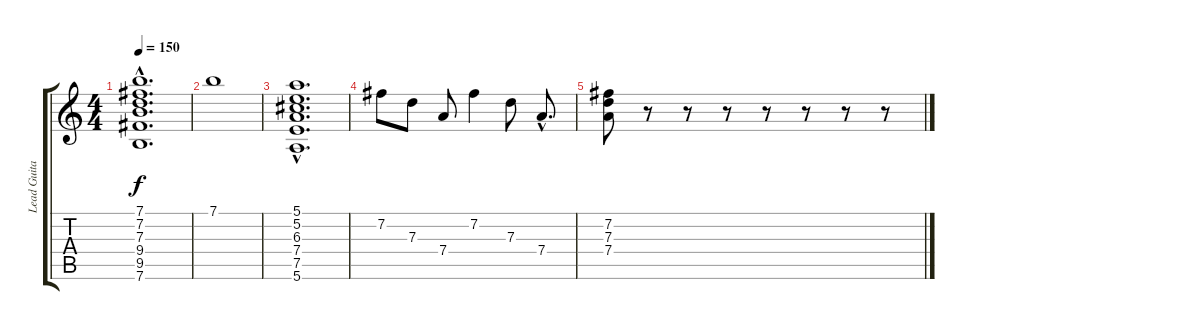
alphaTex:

\track ("Lead Guitar" "Lead Guita") {instrument overdrivenguitar}
\staff {score tabs}
\tuning (E4 B3 G3 D3 A2 E2) {hide}
\ts (4 4)
\tempo 150
\clef g2
\ks c
(7.1{hac} 7.2{hac} 7.3{hac} 9.4{hac} 9.5{hac} 7.6{hac}).1{d dy f} |
7.1.1 |
(5.1{hac} 5.2{hac} 6.3{hac} 7.4{hac} 7.5{hac} 5.6{hac}).1{d} |
7.2.8 7.3.8 7.4.8 7.2.4 7.3.8 7.4{hac}.8{d} |
(7.2 7.3 7.4).8 r.8 r.8 r.8 r.8 r.8 r.8 r.8
